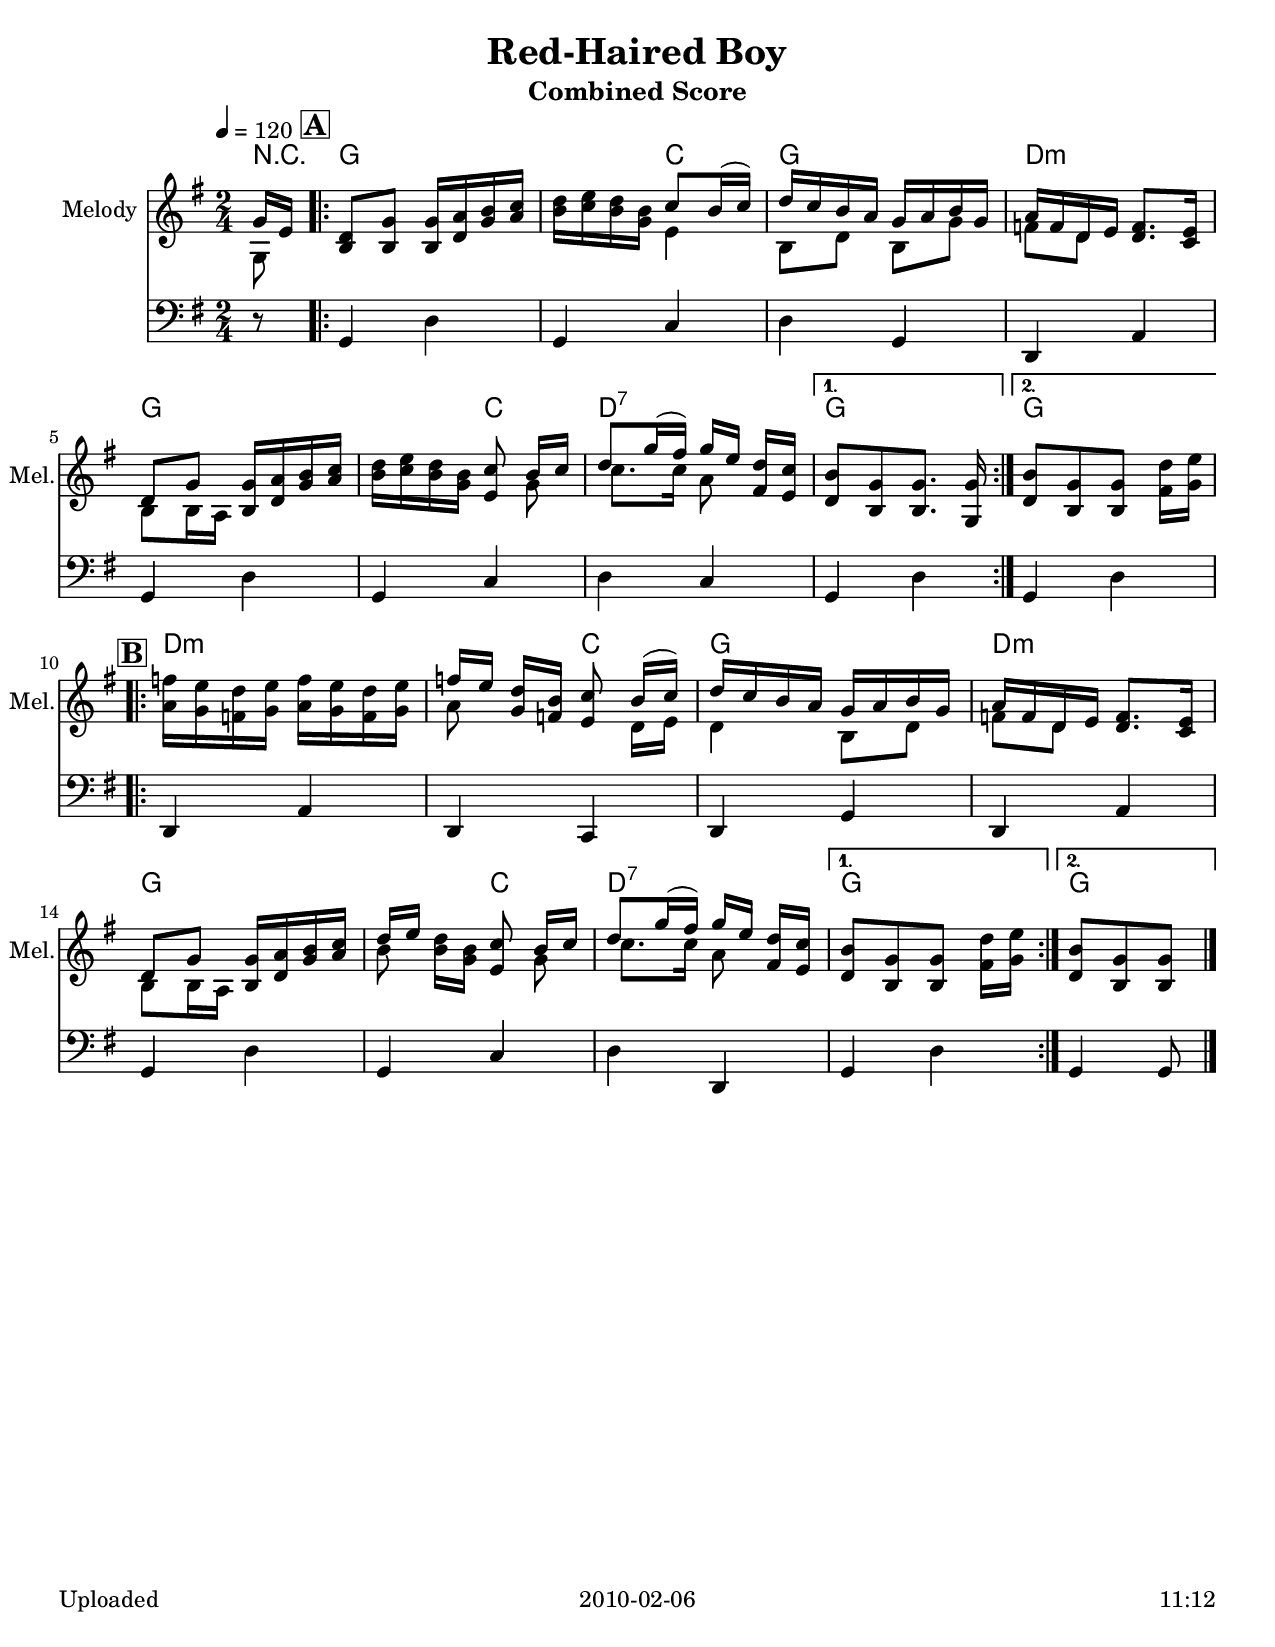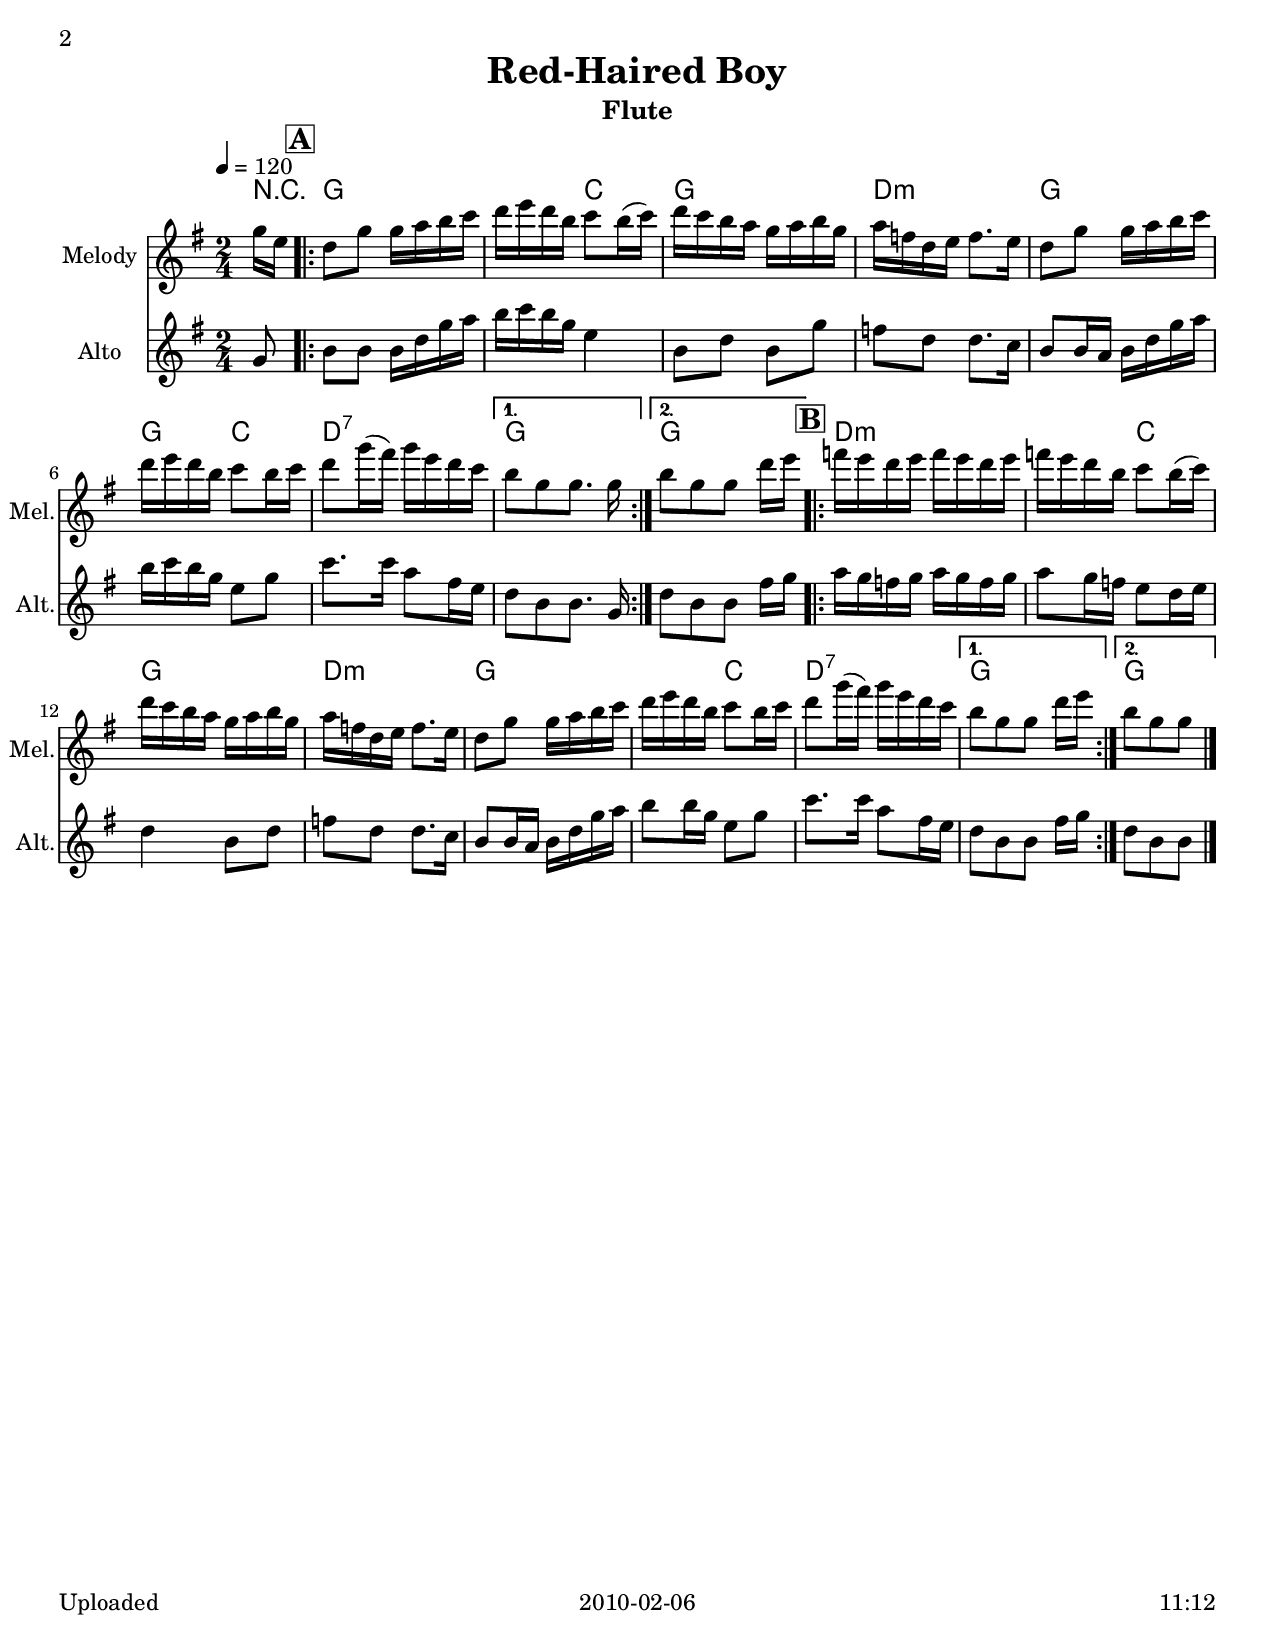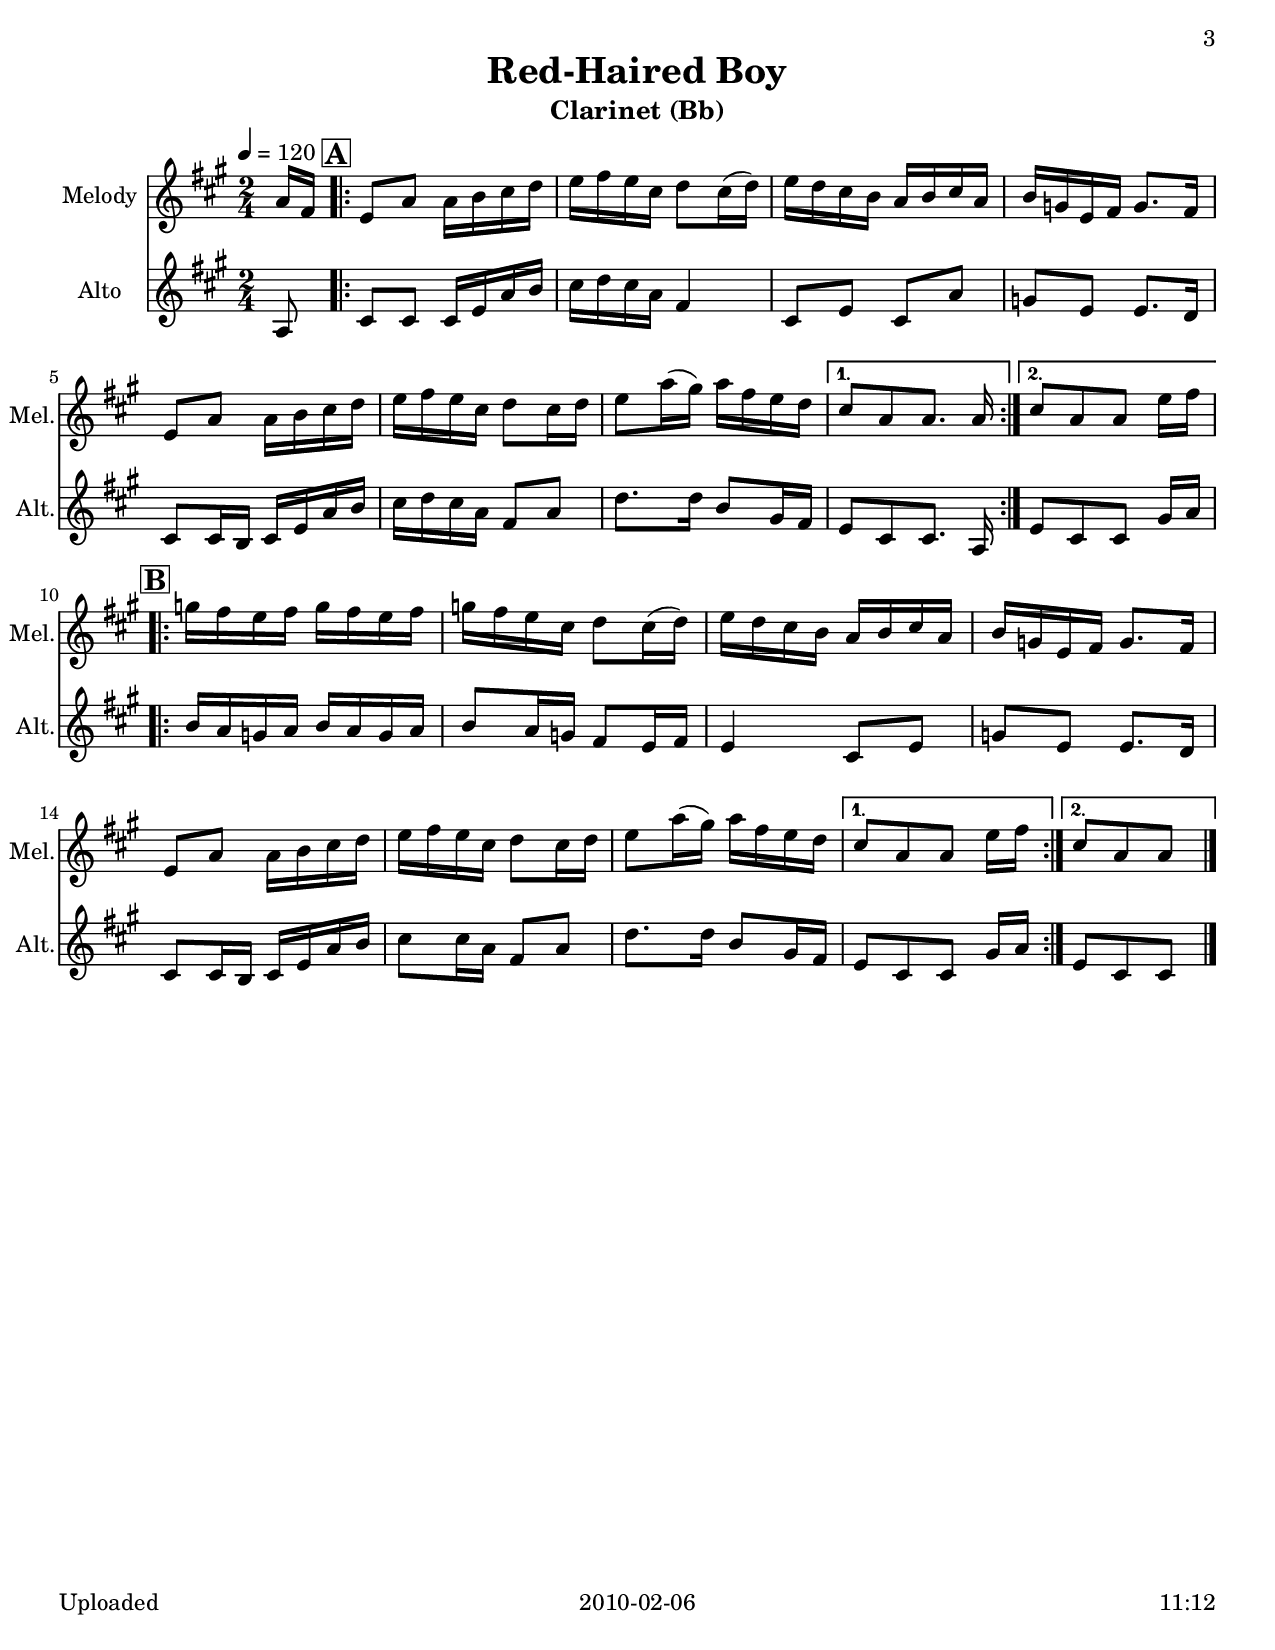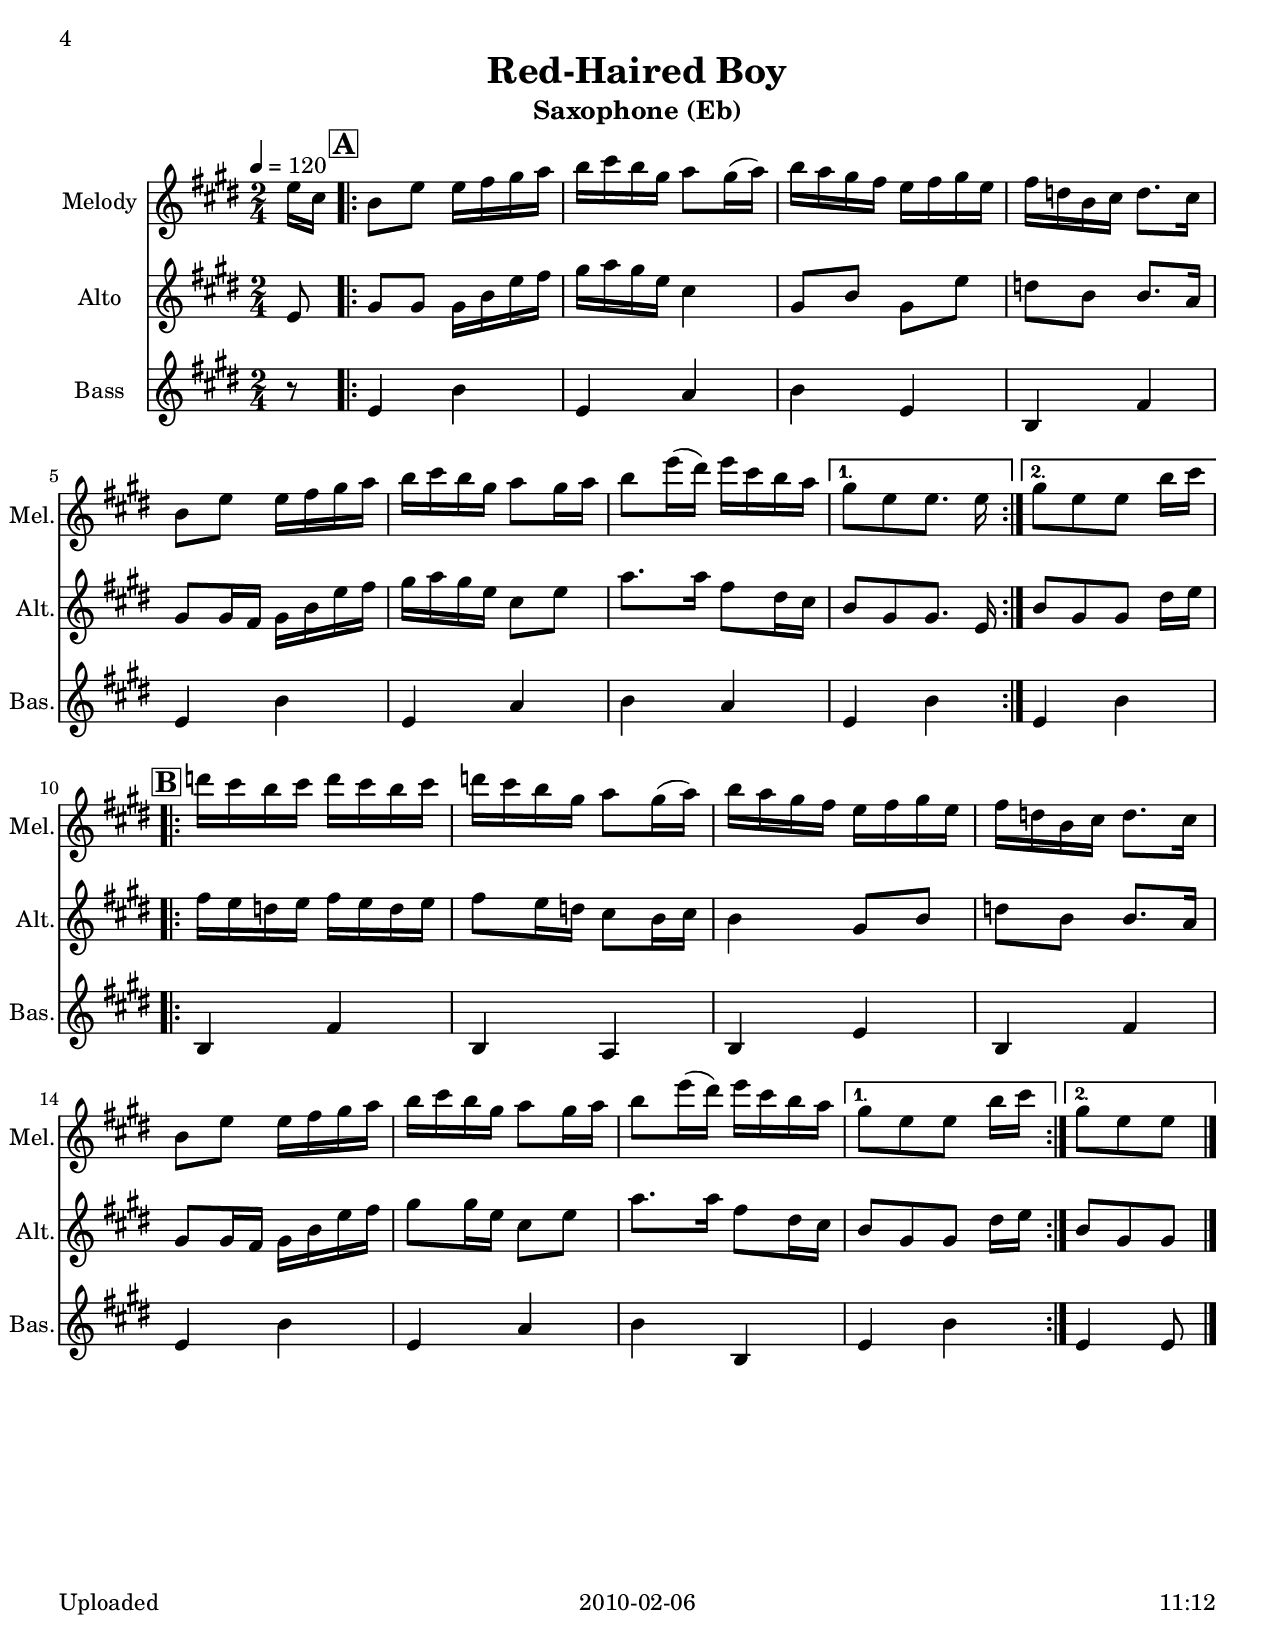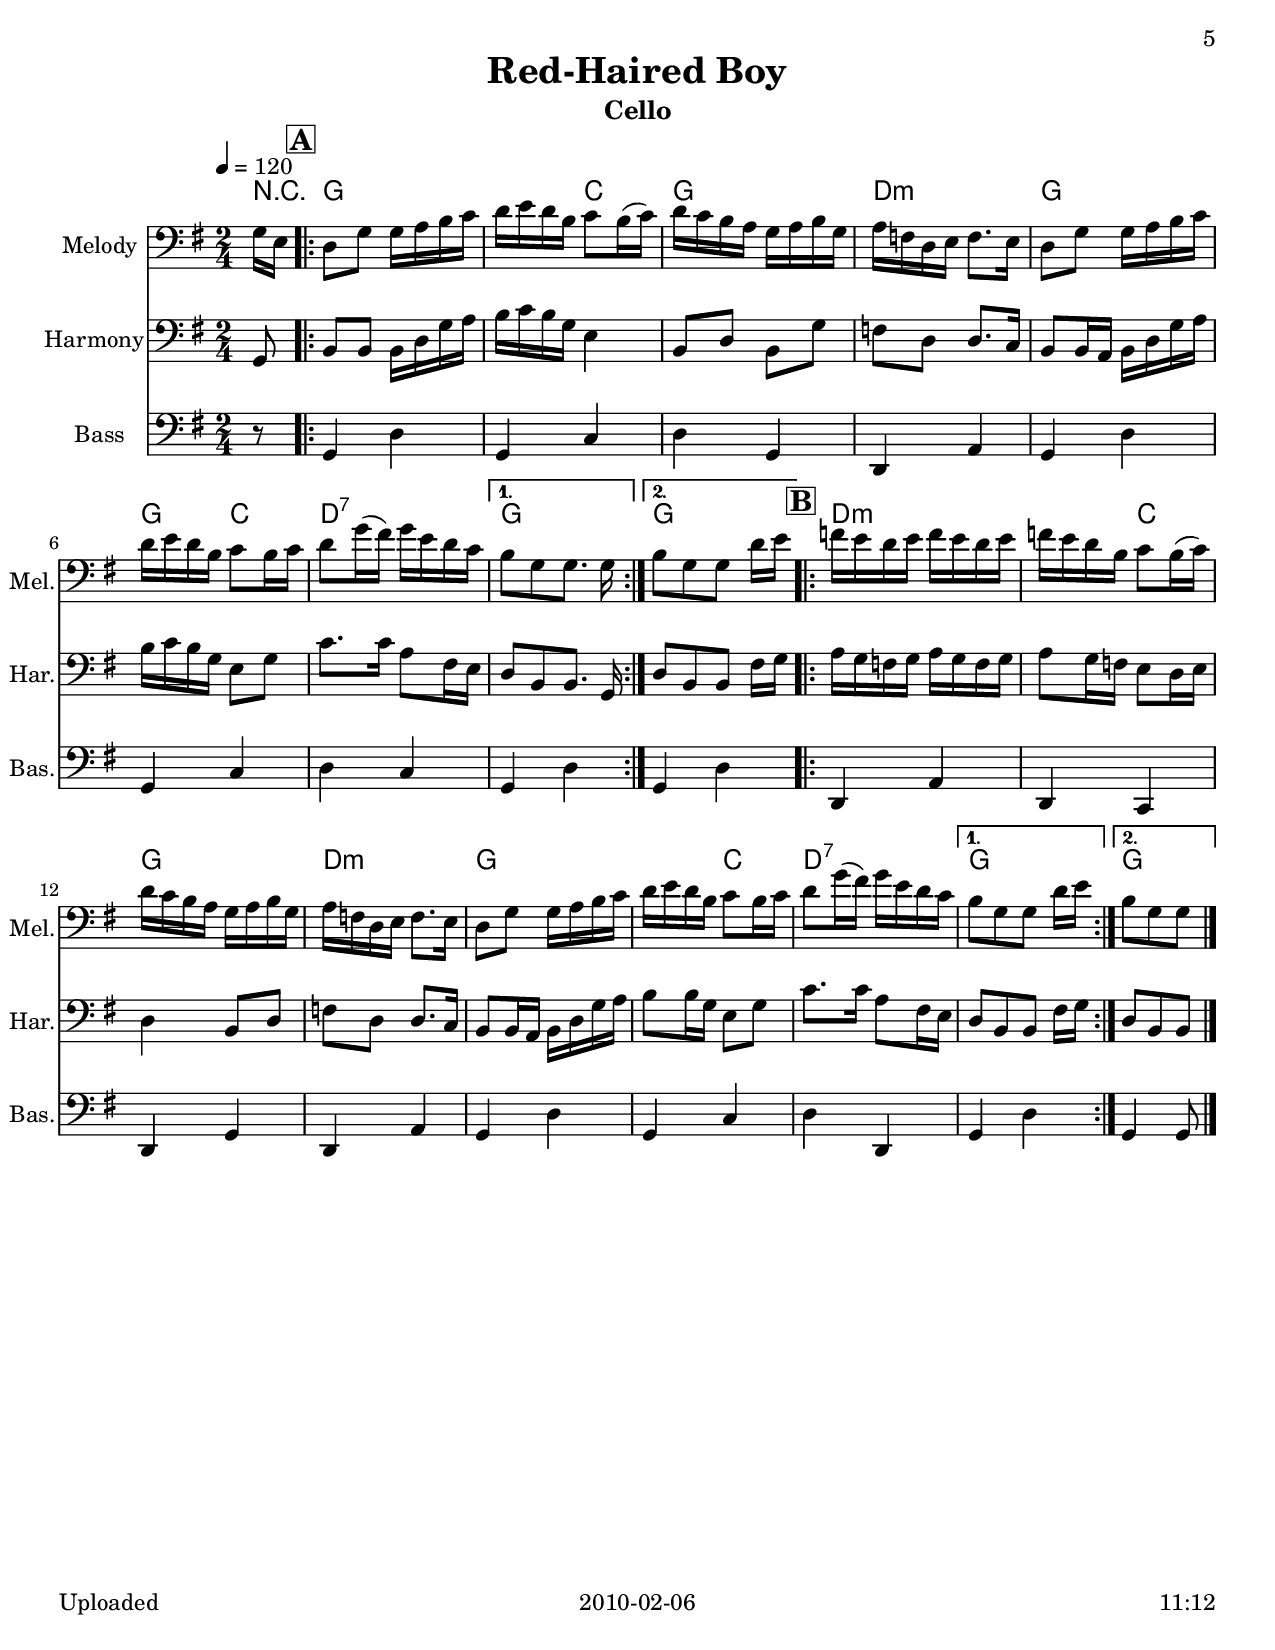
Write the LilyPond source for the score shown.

\version "2.12.0"
\header {
  title = "Red-Haired Boy"
  piece = "Traditional"
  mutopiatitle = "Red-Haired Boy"
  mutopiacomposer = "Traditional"
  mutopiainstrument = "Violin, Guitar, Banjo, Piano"
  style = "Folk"
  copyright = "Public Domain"
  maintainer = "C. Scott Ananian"
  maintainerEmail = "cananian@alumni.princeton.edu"
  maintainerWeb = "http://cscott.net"
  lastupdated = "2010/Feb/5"
  meter = 120
}
#(set-default-paper-size "letter")

\paper {
  scoreTitleMarkup = \bookTitleMarkup
  bookTitleMarkup = \markup {}
  ragged-bottom = ##t
  oddFooterMarkup = \markup { \fill-line { Uploaded 2010-02-06 11:12 } }
}

linebreaks = {
  \time 2/4
  \partial 8
  s8 |
  \repeat volta 2 {
    s2 \noBreak | s2 \noBreak | s2 \noBreak | s2 \break |
    s2 \noBreak | s2 \noBreak | s2 \noBreak |
  }
  \alternative {
    { s2 \noBreak | }
    { s2 \break | }
  }

  \repeat volta 2 {
    s2 \noBreak | s2 \noBreak | s2 \noBreak | s2 \break |
    s2 \noBreak | s2 \noBreak | s2 \noBreak |
  }
  \alternative {
    { s2 \noBreak | }
    { s4 s8 }
  }
}

melody = \transpose a g \relative a' {
  \set Score.markFormatter = #format-mark-box-letters
  \time 2/4
  \tempo 4=120

  \key a \major

  \partial 8
  a='16 fis |
  \mark\default % A part
  \repeat volta 2 {
    e='8 a a16 b cis d |
    e=''16 fis e cis d8 cis16( d) |
    e=''16 d cis b a b cis a |
    b='16 g e fis g8. fis16 |

    e='8[ a] a16 b cis d |
    e=''16 fis e cis d8 cis16 d |
    e=''8 a16( gis) a fis e d |
  }
  \alternative {
    { cis=''8[ a a8.] a16 | }
    { cis=''8[ a a] e'=''16 fis | }
  }

  \mark\default % B part
  \repeat volta 2 {
    g=''16 fis e fis g fis e fis |
    g=''16 fis e cis d8 cis16( d) |
    e=''16 d cis b a b cis a |
    b='16 g e fis g8. fis16 |

    e='8[ a] a16 b cis d |
    e=''16 fis e cis d8 cis16 d |
    e=''8 a16( gis) a fis e d |
  }
  \alternative {
    { cis=''8[ a a] e'=''16 fis | }
    { cis=''8[ a a] }
  }
  \bar "|."
}

alto = \transpose a g \relative a {
  \time 2/4
  \tempo 4=120

  \key a \major

  \partial 8
  a=8 |
  \mark\default % A part
  \repeat volta 2 {
    cis='8 cis cis16 e a b |
    cis=''16 d cis a fis4 |
    cis='8 e cis a' |
    g='8 e e8. d16 |

    cis='8 cis16 b cis16 e a b |
    cis=''16 d cis a fis8 a |
    d=''8. d16 b8 gis16 fis |
  }
  \alternative {
    { e='8[ cis cis8.] a16 | }
    { e'='8[ cis cis] gis'16 a | }
  }

  \mark\default % B part
  \repeat volta 2 {
    b='16 a g a b a g a |
    b='8 a16 g fis8 e16 fis |
    e='4 cis8 e |
    g='8 e e8. d16 |

    cis='8 cis16 b cis16 e a b |
    cis=''8 cis16 a fis8 a |
    d=''8. d16 b8 gis16 fis |
  }
  \alternative {
    { e='8[ cis cis] gis'16 a | }
    { e='8[ cis cis] }
  }
  \bar "|."
}

% Alternate melody; for reference only (not printed).
melodyB = \transpose a g \relative a' {
  \set Score.markFormatter = #format-mark-box-letters
  \time 2/4
  \tempo 4=120

  \key a \major

  \partial 8
  a='16 fis |
  \mark\default % A part
  \repeat volta 2 {
    e='8 a a16 b cis d |
    e=''16 fis e cis d8 cis16( d) |
    e=''16 d cis b a b cis a |
    b='16 g e fis g8. fis16 |

    e='8 a a16 b cis d |
    e=''16 fis e cis d8 cis16 d |
    e=''8 a16( gis) a fis e d |
  }
  \alternative {
    { cis=''8[ a a8.] fis16 | }
    { cis'=''8[ a a] e'=''16 fis | }
  }

  \mark\default % B part
  \repeat volta 2 {
    g=''16 fis e fis g fis e fis |
    g=''16 fis e cis d8 cis16( d) |
    e=''16 d cis b a b cis a |
    b='16 a e fis g8. fis16 |

    e='8 a a16 b cis d |
    e=''16 fis e cis d8 cis16( d) |
    e=''8 a16( gis) a fis e d |
  }
  \alternative {
    { cis=''8[ a a] e'=''16 fis | }
    { cis=''8[ a a] }
  }
  \bar "|."
}

bass = \transpose a g \relative c, {
  \time 2/4
  \tempo 4=120

  \key a \major

  \partial 8
  r8 |
  \repeat volta 2 {
    a=,,4 e' | a, d | e a, | e b' | a e' | a, d | e d |
  }
  \alternative {
    { a=,,4 e' }
    { a,=,,4 e' }
  }

  \repeat volta 2 {
    e,=,,4 b' | e, d | e a | e b' | a=,, e' | a, d | e e, |
  }
  \alternative {
    { a=,,4 e' }
    { a,=,,4 a8 }
  }
  \bar "|."
}

harmonies = \transpose a g \chordmode {
  \set Score.markFormatter = #format-mark-box-letters
  \time 2/4

  \partial 8
  r8 |
  \repeat volta 2 {
    a4 a | a d | a a | e:m e:m | a a | a d | e:7 e:7 |
  }
  \alternative {
    { a4 a }
    { \set chordChanges = ##f a4
      \set chordChanges = ##t a }
  }

  \repeat volta 2 {
    e4:m e:m | e:m d | a a | e:m e:m | a a | a d | e:7 e:7 |
  }
  \alternative {
    { a4 a }
    { \set chordChanges = ##f a4
      \set chordChanges = ##t a8 }
  }
  \bar "|."
}

% combined score
\score {
  <<
    \context ChordNames {
         \set chordChanges = ##t
         << \harmonies \linebreaks >>
    }
    %\new Staff <<
    %  \set Staff.instrumentName = "Melody 2"
    %  \set Staff.shortInstrumentName = "Mel.2"
    %  \set Staff.printPartCombineTexts = ##f
    %  \melodyB
    %>>
    \new Staff <<
      \set Staff.instrumentName = "Melody"
      \set Staff.shortInstrumentName = "Mel."
      \set Staff.printPartCombineTexts = ##f
      \partcombine \melody \alto
    >>
    \new Staff <<
      \clef bass
      \transpose c c' \bass
    >>
  >>
  \layout { }
  \header {
    instrument = "Combined Score"
  }
}
				
% flute score
\score {
  <<
    \context ChordNames {
         \set chordChanges = ##t
         \harmonies
    }
    \context Staff = fluteA {
      \set Staff.instrumentName = "Melody"
      \set Staff.shortInstrumentName = "Mel."
      \transpose c c' \melody
    }
    \context Staff = fluteB {
      \set Staff.instrumentName = "Alto"
      \set Staff.shortInstrumentName = "Alt."
      \transpose c c' \alto
    }
  >>
  \header {
    instrument = "Flute"
    breakbefore=##t
  }
}

% clarinet score (transposed to Bb)
\score {
  <<
    \context Staff = clarinetA {
      \set Staff.instrumentName = "Melody"
      \set Staff.shortInstrumentName = "Mel."
      \transpose bes c' { \melody }
    }
    \context Staff = clarinetB {
      \set Staff.instrumentName = "Alto"
      \set Staff.shortInstrumentName = "Alt."
      \transpose bes c' { \alto }

    }
  >>
  \header {
    instrument = "Clarinet (Bb)"
    breakbefore=##t
  }
}

% saxophone score (transposed to Bb)
\score {
  <<
    \context Staff = saxophoneA {
      \set Staff.instrumentName = "Melody"
      \set Staff.shortInstrumentName = "Mel."
      \transpose ees c' { \melody }
    }
    \context Staff = saxophoneB {
      \set Staff.instrumentName = "Alto"
      \set Staff.shortInstrumentName = "Alt."
      \transpose ees c' { \alto }
    }
    \context Staff = saxophoneC {
      \set Staff.instrumentName = "Bass"
      \set Staff.shortInstrumentName = "Bas."
      \transpose ees c''' \bass
    }
  >>
  \header {
    instrument = "Saxophone (Eb)"
    breakbefore=##t
  }
}

% cello score (octave-shifted)
\score {
  <<
    \context ChordNames {
         \set chordChanges = ##t
         \harmonies
    }
    \context Staff = celloA {
      \set Staff.instrumentName = "Melody"
      \set Staff.shortInstrumentName = "Mel."
      \transpose c c, << \clef bass \melody >> % 2 octaves down
    }
    \context Staff = celloB {
      \set Staff.instrumentName = "Harmony"
      \set Staff.shortInstrumentName = "Har."
      \transpose c c, << \clef bass \alto >> % 2 octaves down
    }
    \context Staff = celloC {
      \set Staff.instrumentName = "Bass"
      \set Staff.shortInstrumentName = "Bas."
      \transpose c c' << \clef bass \bass >> % 1 octave up
    }
  >>
  \header {
    instrument = "Cello"
    breakbefore=##t
  }
}


% midi score.
\score {
  \unfoldRepeats
  \context PianoStaff <<
    \context Staff=melody <<
       \set Staff.midiInstrument = "fiddle"
       r1\pp \melody
     >>
    \context Staff=alto <<
       \set Staff.midiInstrument = "fiddle"
       r1\pp \alto
     >>
    \context Staff=bass <<
      \set Staff.midiInstrument = "acoustic bass"
      r1\ff
      \bass
    >>
%{
    \context Staff=chords <<
      \set Staff.midiInstrument = "pizzicato strings"
      r1\pp
      \harmonies
    >>
%}
  >>

  \midi {
    \context {
      \Score
      tempoWholesPerMinute = #(ly:make-moment 120 4)
      }
    }
}
